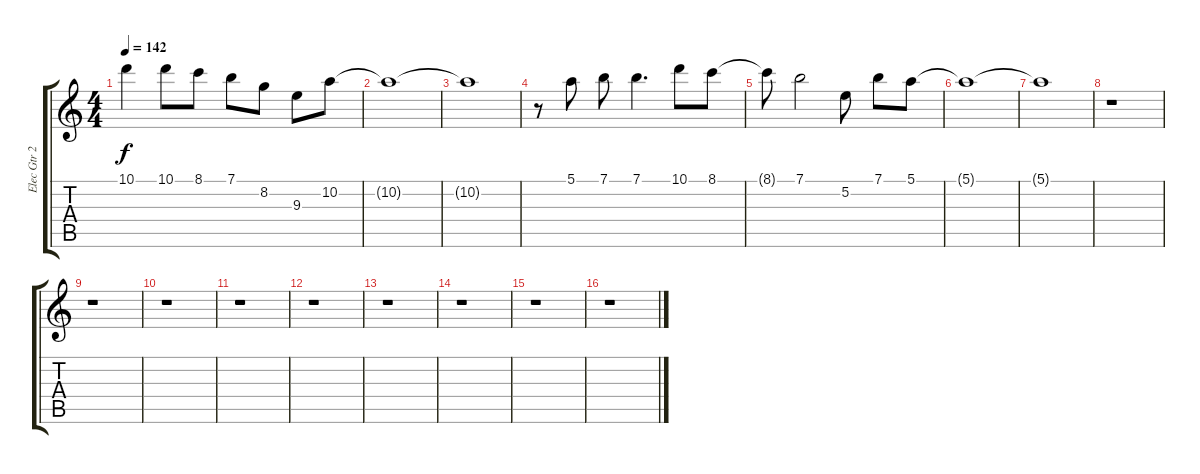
\track ("Elec Gtr 2" "Elec Gtr 2") {instrument overdrivenguitar}
\staff {score tabs}
\tuning (E4 B3 G3 D3 A2 E2) {hide}
\ts (4 4)
\tempo 142
\clef g2
\ks c
10.1{t}.4{dy f} 10.1.8 8.1.8 7.1.8 8.2.8 9.3.8 10.2.8 |
10.2{t}.1 |
10.2{t}.1 |
r.8 5.1.8{volume 14} 7.1.8 7.1.4{d} 10.1.8 8.1.8 |
8.1{t}.8 7.1.2 5.2.8 7.1.8 5.1.8 |
5.1{t}.1 |
5.1{t}.1 |
r.1 |
r.1 |
r.1 |
r.1 |
r.1 |
r.1 |
r.1 |
r.1 |
r.1
